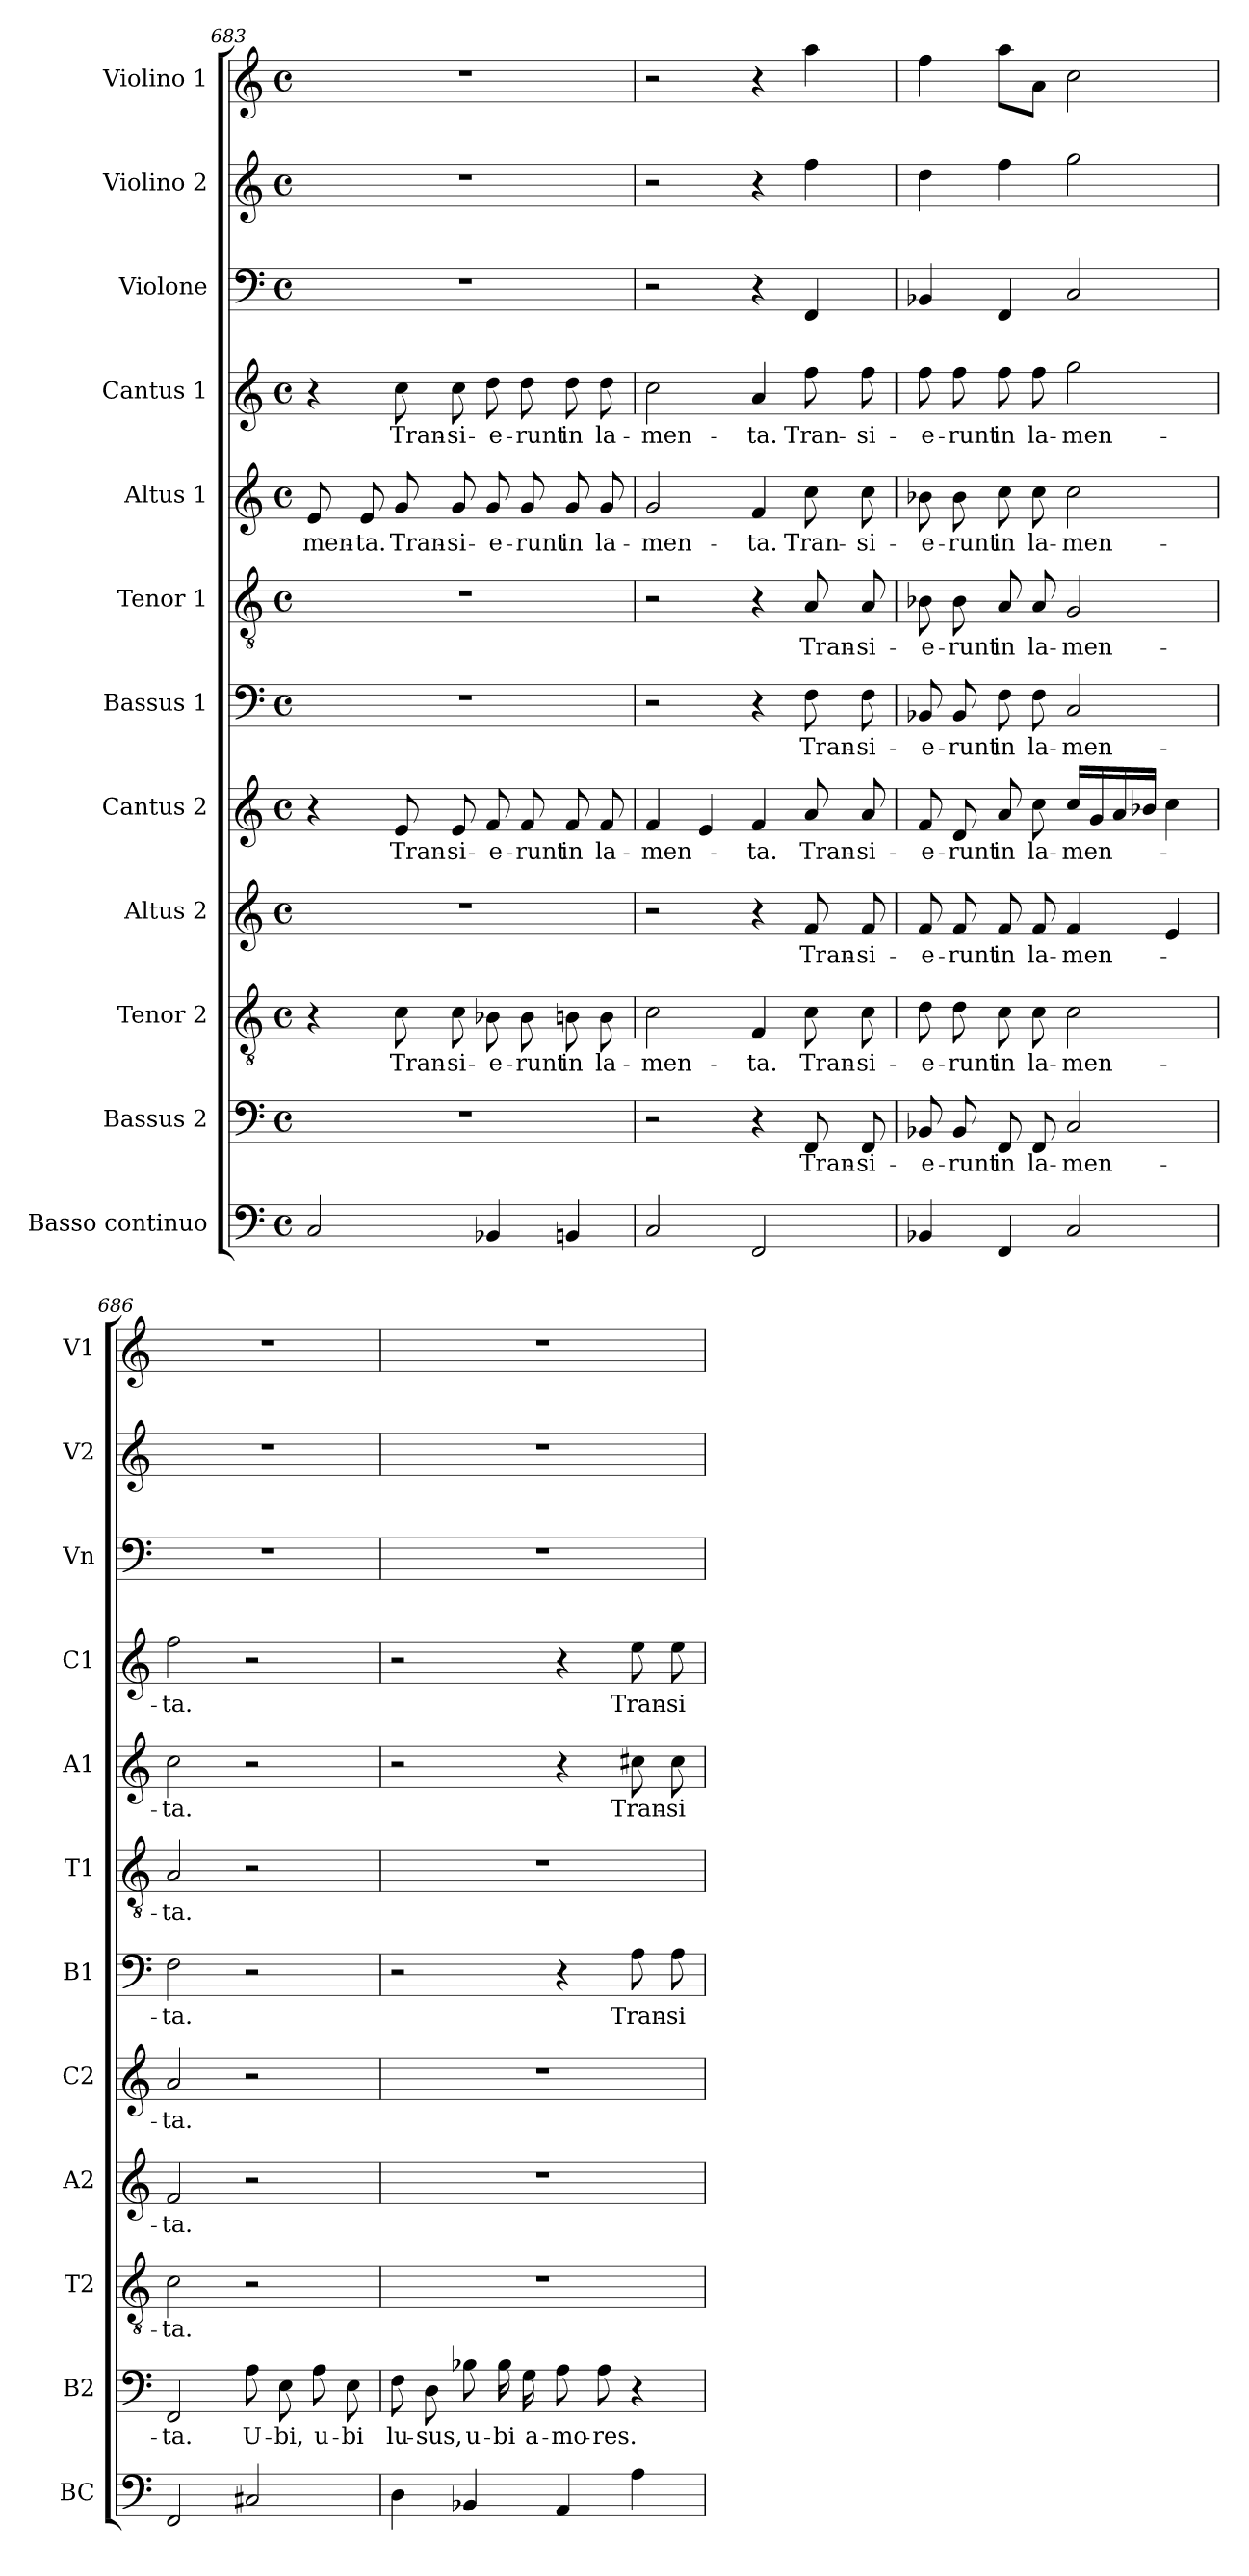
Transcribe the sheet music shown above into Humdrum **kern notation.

**kern	**kern	**text	**kern	**text	**kern	**text	**kern	**text	**kern	**text	**kern	**text	**kern	**text	**kern	**text	**kern	**kern	**kern
*part12	*part11	*part11	*part10	*part10	*part9	*part9	*part8	*part8	*part7	*part7	*part6	*part6	*part5	*part5	*part4	*part4	*part3	*part2	*part1
*staff12	*staff11	*staff11	*staff10	*staff10	*staff9	*staff9	*staff8	*staff8	*staff7	*staff7	*staff6	*staff6	*staff5	*staff5	*staff4	*staff4	*staff3	*staff2	*staff1
*I"Basso continuo	*I"Bassus 2	*	*I"Tenor 2	*	*I"Altus 2	*	*I"Cantus 2	*	*I"Bassus 1	*	*I"Tenor 1	*	*I"Altus 1	*	*I"Cantus 1	*	*I"Violone	*I"Violino 2	*I"Violino 1
*I'BC	*I'B2	*	*I'T2	*	*I'A2	*	*I'C2	*	*I'B1	*	*I'T1	*	*I'A1	*	*I'C1	*	*I'Vn	*I'V2	*I'V1
*clefF4	*clefF4	*	*clefGv2	*	*clefG2	*	*clefG2	*	*clefF4	*	*clefGv2	*	*clefG2	*	*clefG2	*	*clefF4	*clefG2	*clefG2
*ITrd7c12	*	*	*	*	*	*	*	*	*	*	*	*	*	*	*	*	*ITrd7c12	*	*
*k[]	*k[]	*	*k[]	*	*k[]	*	*k[]	*	*k[]	*	*k[]	*	*k[]	*	*k[]	*	*k[]	*k[]	*k[]
*C:	*C:	*	*C:	*	*C:	*	*C:	*	*C:	*	*C:	*	*C:	*	*C:	*	*C:	*C:	*C:
*M4/4	*M4/4	*	*M4/4	*	*M4/4	*	*M4/4	*	*M4/4	*	*M4/4	*	*M4/4	*	*M4/4	*	*M4/4	*M4/4	*M4/4
*met(c)	*met(c)	*	*met(c)	*	*met(c)	*	*met(c)	*	*met(c)	*	*met(c)	*	*met(c)	*	*met(c)	*	*met(c)	*met(c)	*met(c)
=683	=683	=683	=683	=683	=683	=683	=683	=683	=683	=683	=683	=683	=683	=683	=683	=683	=683	=683	=683
!	!	!	!	!	!	!	!	!	!	!	!	!	!	!LO:LY:b	!	!	!	!	!
2CC/	1r	.	4r	.	1r	.	4r	.	1r	.	1r	.	8e/	-men-	4r	.	1r	1r	1r
!	!	!	!	!	!	!	!	!	!	!	!	!	!	!LO:LY:b	!	!	!	!	!
.	.	.	.	.	.	.	.	.	.	.	.	.	8e/	-ta.	.	.	.	.	.
!	!	!	!	!LO:LY:b	!	!	!	!LO:LY:b	!	!	!	!	!	!LO:LY:b	!	!LO:LY:b	!	!	!
.	.	.	8c\	Tran-	.	.	8e/	Tran-	.	.	.	.	8g/	Tran-	8cc\	Tran-	.	.	.
!	!	!	!	!LO:LY:b	!	!	!	!LO:LY:b	!	!	!	!	!	!LO:LY:b	!	!LO:LY:b	!	!	!
.	.	.	8c\	-si-	.	.	8e/	-si-	.	.	.	.	8g/	-si-	8cc\	-si-	.	.	.
!	!	!	!	!LO:LY:b	!	!	!	!LO:LY:b	!	!	!	!	!	!LO:LY:b	!	!LO:LY:b	!	!	!
4BBB-X/	.	.	8B-X\	-e-	.	.	8f/	-e-	.	.	.	.	8g/	-e-	8dd\	-e-	.	.	.
!	!	!	!	!LO:LY:b	!	!	!	!LO:LY:b	!	!	!	!	!	!LO:LY:b	!	!LO:LY:b	!	!	!
.	.	.	8B-\	-runt	.	.	8f/	-runt	.	.	.	.	8g/	-runt	8dd\	-runt	.	.	.
!	!	!	!	!LO:LY:b	!	!	!	!LO:LY:b	!	!	!	!	!	!LO:LY:b	!	!LO:LY:b	!	!	!
4BBBn/	.	.	8Bn\	in	.	.	8f/	in	.	.	.	.	8g/	in	8dd\	in	.	.	.
!	!	!	!	!LO:LY:b	!	!	!	!LO:LY:b	!	!	!	!	!	!LO:LY:b	!	!LO:LY:b	!	!	!
.	.	.	8B\	la-	.	.	8f/	la-	.	.	.	.	8g/	la-	8dd\	la-	.	.	.
=684	=684	=684	=684	=684	=684	=684	=684	=684	=684	=684	=684	=684	=684	=684	=684	=684	=684	=684	=684
!	!	!	!	!LO:LY:b	!	!	!	!LO:LY:b	!	!	!	!	!	!LO:LY:b	!	!LO:LY:b	!	!	!
2CC/	2r	.	2c\	-men-	2r	.	4f/	-men-	2r	.	2r	.	2g/	-men-	2cc\	-men-	2r	2r	2r
.	.	.	.	.	.	.	4e/	.	.	.	.	.	.	.	.	.	.	.	.
!	!	!	!	!LO:LY:b	!	!	!	!LO:LY:b	!	!	!	!	!	!LO:LY:b	!	!LO:LY:b	!	!	!
2FFF/	4r	.	4F/	-ta.	4r	.	4f/	-ta.	4r	.	4r	.	4f/	-ta.	4a/	-ta.	4r	4r	4r
!	!	!LO:LY:b	!	!LO:LY:b	!	!LO:LY:b	!	!LO:LY:b	!	!LO:LY:b	!	!LO:LY:b	!	!LO:LY:b	!	!LO:LY:b	!	!	!
.	8FF/	Tran-	8c\	Tran-	8f/	Tran-	8a/	Tran-	8F\	Tran-	8A/	Tran-	8cc\	Tran-	8ff\	Tran-	4FFF/	4ff\	4aa\
!	!	!LO:LY:b	!	!LO:LY:b	!	!LO:LY:b	!	!LO:LY:b	!	!LO:LY:b	!	!LO:LY:b	!	!LO:LY:b	!	!LO:LY:b	!	!	!
.	8FF/	-si-	8c\	-si-	8f/	-si-	8a/	-si-	8F\	-si-	8A/	-si-	8cc\	-si-	8ff\	-si-	.	.	.
!!LO:PB:g=z
=685	=685	=685	=685	=685	=685	=685	=685	=685	=685	=685	=685	=685	=685	=685	=685	=685	=685	=685	=685
!	!	!LO:LY:b	!	!LO:LY:b	!	!LO:LY:b	!	!LO:LY:b	!	!LO:LY:b	!	!LO:LY:b	!	!LO:LY:b	!	!LO:LY:b	!	!	!
4BBB-X/	8BB-X/	-e-	8d\	-e-	8f/	-e-	8f/	-e-	8BB-X/	-e-	8B-X\	-e-	8b-X\	-e-	8ff\	-e-	4BBB-X/	4dd\	4ff\
!	!	!LO:LY:b	!	!LO:LY:b	!	!LO:LY:b	!	!LO:LY:b	!	!LO:LY:b	!	!LO:LY:b	!	!LO:LY:b	!	!LO:LY:b	!	!	!
.	8BB-/	-runt	8d\	-runt	8f/	-runt	8d/	-runt	8BB-/	-runt	8B-\	-runt	8b-\	-runt	8ff\	-runt	.	.	.
!	!	!LO:LY:b	!	!LO:LY:b	!	!LO:LY:b	!	!LO:LY:b	!	!LO:LY:b	!	!LO:LY:b	!	!LO:LY:b	!	!LO:LY:b	!	!	!
4FFF/	8FF/	in	8c\	in	8f/	in	8a/	in	8F\	in	8A/	in	8cc\	in	8ff\	in	4FFF/	4ff\	8aa\L
!	!	!LO:LY:b	!	!LO:LY:b	!	!LO:LY:b	!	!LO:LY:b	!	!LO:LY:b	!	!LO:LY:b	!	!LO:LY:b	!	!LO:LY:b	!	!	!
.	8FF/	la-	8c\	la-	8f/	la-	8cc\	la-	8F\	la-	8A/	la-	8cc\	la-	8ff\	la-	.	.	8a\J
!	!	!LO:LY:b	!	!LO:LY:b	!	!LO:LY:b	!	!LO:LY:b	!	!LO:LY:b	!	!LO:LY:b	!	!LO:LY:b	!	!LO:LY:b	!	!	!
2CC/	2C/	-men-	2c\	-men-	4f/	-men-	16cc/LL	-men-	2C/	-men-	2G/	-men-	2cc\	-men-	2gg\	-men-	2CC/	2gg\	2cc\
.	.	.	.	.	.	.	16g/	.	.	.	.	.	.	.	.	.	.	.	.
.	.	.	.	.	.	.	16a/	.	.	.	.	.	.	.	.	.	.	.	.
.	.	.	.	.	.	.	16b-X/JJ	.	.	.	.	.	.	.	.	.	.	.	.
.	.	.	.	.	4e/	.	4cc\	.	.	.	.	.	.	.	.	.	.	.	.
=686	=686	=686	=686	=686	=686	=686	=686	=686	=686	=686	=686	=686	=686	=686	=686	=686	=686	=686	=686
!	!	!LO:LY:b	!	!LO:LY:b	!	!LO:LY:b	!	!LO:LY:b	!	!LO:LY:b	!	!LO:LY:b	!	!LO:LY:b	!	!LO:LY:b	!	!	!
2FFF/	2FF/	-ta.	2c\	-ta.	2f/	-ta.	2a/	-ta.	2F\	-ta.	2A/	-ta.	2cc\	-ta.	2ff\	-ta.	1r	1r	1r
!	!	!LO:LY:b	!	!	!	!	!	!	!	!	!	!	!	!	!	!	!	!	!
2CC#X/	8A\	U-	2r	.	2r	.	2r	.	2r	.	2r	.	2r	.	2r	.	.	.	.
!	!	!LO:LY:b	!	!	!	!	!	!	!	!	!	!	!	!	!	!	!	!	!
.	8E\	-bi,	.	.	.	.	.	.	.	.	.	.	.	.	.	.	.	.	.
!	!	!LO:LY:b	!	!	!	!	!	!	!	!	!	!	!	!	!	!	!	!	!
.	8A\	u-	.	.	.	.	.	.	.	.	.	.	.	.	.	.	.	.	.
!	!	!LO:LY:b	!	!	!	!	!	!	!	!	!	!	!	!	!	!	!	!	!
.	8E\	-bi	.	.	.	.	.	.	.	.	.	.	.	.	.	.	.	.	.
=687	=687	=687	=687	=687	=687	=687	=687	=687	=687	=687	=687	=687	=687	=687	=687	=687	=687	=687	=687
!	!	!LO:LY:b	!	!	!	!	!	!	!	!	!	!	!	!	!	!	!	!	!
4DD\	8F\	lu-	1r	.	1r	.	1r	.	2r	.	1r	.	2r	.	2r	.	1r	1r	1r
!	!	!LO:LY:b	!	!	!	!	!	!	!	!	!	!	!	!	!	!	!	!	!
.	8D\	-sus,	.	.	.	.	.	.	.	.	.	.	.	.	.	.	.	.	.
!	!	!LO:LY:b	!	!	!	!	!	!	!	!	!	!	!	!	!	!	!	!	!
4BBB-X/	8B-X\	u-	.	.	.	.	.	.	.	.	.	.	.	.	.	.	.	.	.
!	!	!LO:LY:b	!	!	!	!	!	!	!	!	!	!	!	!	!	!	!	!	!
.	16B-\	-bi	.	.	.	.	.	.	.	.	.	.	.	.	.	.	.	.	.
!	!	!LO:LY:b	!	!	!	!	!	!	!	!	!	!	!	!	!	!	!	!	!
.	16G\	a-	.	.	.	.	.	.	.	.	.	.	.	.	.	.	.	.	.
!	!	!LO:LY:b	!	!	!	!	!	!	!	!	!	!	!	!	!	!	!	!	!
4AAA/	8A\	-mo-	.	.	.	.	.	.	4r	.	.	.	4r	.	4r	.	.	.	.
!	!	!LO:LY:b	!	!	!	!	!	!	!	!	!	!	!	!	!	!	!	!	!
.	8A\	-res.	.	.	.	.	.	.	.	.	.	.	.	.	.	.	.	.	.
!	!	!	!	!	!	!	!	!	!	!LO:LY:b	!	!	!	!LO:LY:b	!	!LO:LY:b	!	!	!
4AA\	4r	.	.	.	.	.	.	.	8A\	Tran-	.	.	8cc#X\	Tran-	8ee\	Tran-	.	.	.
!	!	!	!	!	!	!	!	!	!	!LO:LY:b	!	!	!	!LO:LY:b	!	!LO:LY:b	!	!	!
.	.	.	.	.	.	.	.	.	8A\	-si-	.	.	8cc#\	-si-	8ee\	-si-	.	.	.
=	=	=	=	=	=	=	=	=	=	=	=	=	=	=	=	=	=	=	=
*-	*-	*-	*-	*-	*-	*-	*-	*-	*-	*-	*-	*-	*-	*-	*-	*-	*-	*-	*-
